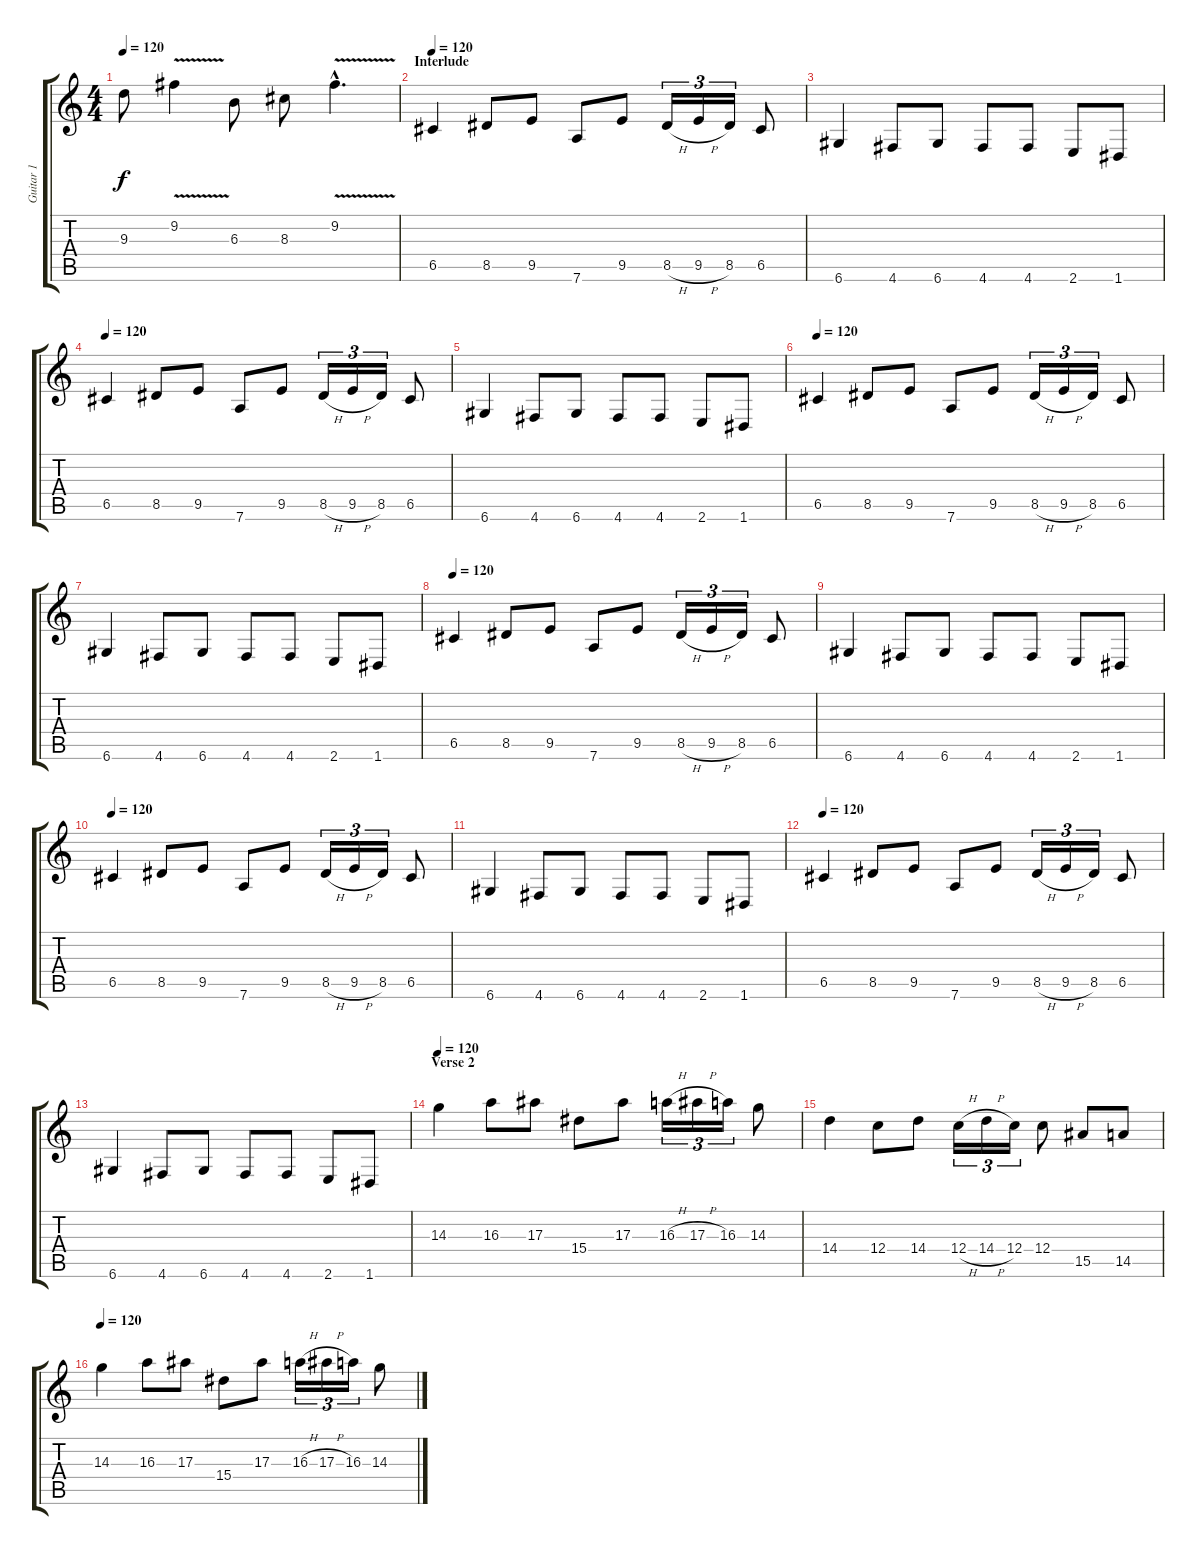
\track ("Guitar 1" "Guitar 1") {instrument distortionguitar}
\staff {score tabs}
\tuning (D4 A3 F3 C3 G2 D2) {hide}
\ts (4 4)
\tempo 120
\clef g2
\ks c
9.3.8{dy f} 9.2{v}.4 6.3.8 8.3.8 9.2{v hac}.4{d} |
\section ("" "Interlude")
\tempo 120
6.5.4 8.5.8 9.5.8 7.6.8 9.5.8 8.5{h}.16{tu (3 2)} 9.5{h}.16{tu (3 2)} 8.5.16{tu (3 2)} 6.5.8 |
6.6.4 4.6.8 6.6.8 4.6.8 4.6.8 2.6.8 1.6.8 |
\tempo 120
6.5.4 8.5.8 9.5.8 7.6.8 9.5.8 8.5{h}.16{tu (3 2)} 9.5{h}.16{tu (3 2)} 8.5.16{tu (3 2)} 6.5.8 |
6.6.4 4.6.8 6.6.8 4.6.8 4.6.8 2.6.8 1.6.8 |
\tempo 120
6.5.4 8.5.8 9.5.8 7.6.8 9.5.8 8.5{h}.16{tu (3 2)} 9.5{h}.16{tu (3 2)} 8.5.16{tu (3 2)} 6.5.8 |
6.6.4 4.6.8 6.6.8 4.6.8 4.6.8 2.6.8 1.6.8 |
\tempo 120
6.5.4 8.5.8 9.5.8 7.6.8 9.5.8 8.5{h}.16{tu (3 2)} 9.5{h}.16{tu (3 2)} 8.5.16{tu (3 2)} 6.5.8 |
6.6.4 4.6.8 6.6.8 4.6.8 4.6.8 2.6.8 1.6.8 |
\tempo 120
6.5.4 8.5.8 9.5.8 7.6.8 9.5.8 8.5{h}.16{tu (3 2)} 9.5{h}.16{tu (3 2)} 8.5.16{tu (3 2)} 6.5.8 |
6.6.4 4.6.8 6.6.8 4.6.8 4.6.8 2.6.8 1.6.8 |
\tempo 120
6.5.4 8.5.8 9.5.8 7.6.8 9.5.8 8.5{h}.16{tu (3 2)} 9.5{h}.16{tu (3 2)} 8.5.16{tu (3 2)} 6.5.8 |
6.6.4 4.6.8 6.6.8 4.6.8 4.6.8 2.6.8 1.6.8 |
\section ("" "Verse 2")
\tempo 120
14.3.4 16.3.8 17.3.8 15.4.8 17.3.8 16.3{h}.16{tu (3 2)} 17.3{h}.16{tu (3 2)} 16.3.16{tu (3 2)} 14.3.8 |
14.4.4 12.4.8 14.4.8 12.4{h}.16{tu (3 2)} 14.4{h}.16{tu (3 2)} 12.4.16{tu (3 2)} 12.4.8 15.5.8 14.5.8 |
\tempo 120
14.3.4 16.3.8 17.3.8 15.4.8 17.3.8 16.3{h}.16{tu (3 2)} 17.3{h}.16{tu (3 2)} 16.3.16{tu (3 2)} 14.3.8
